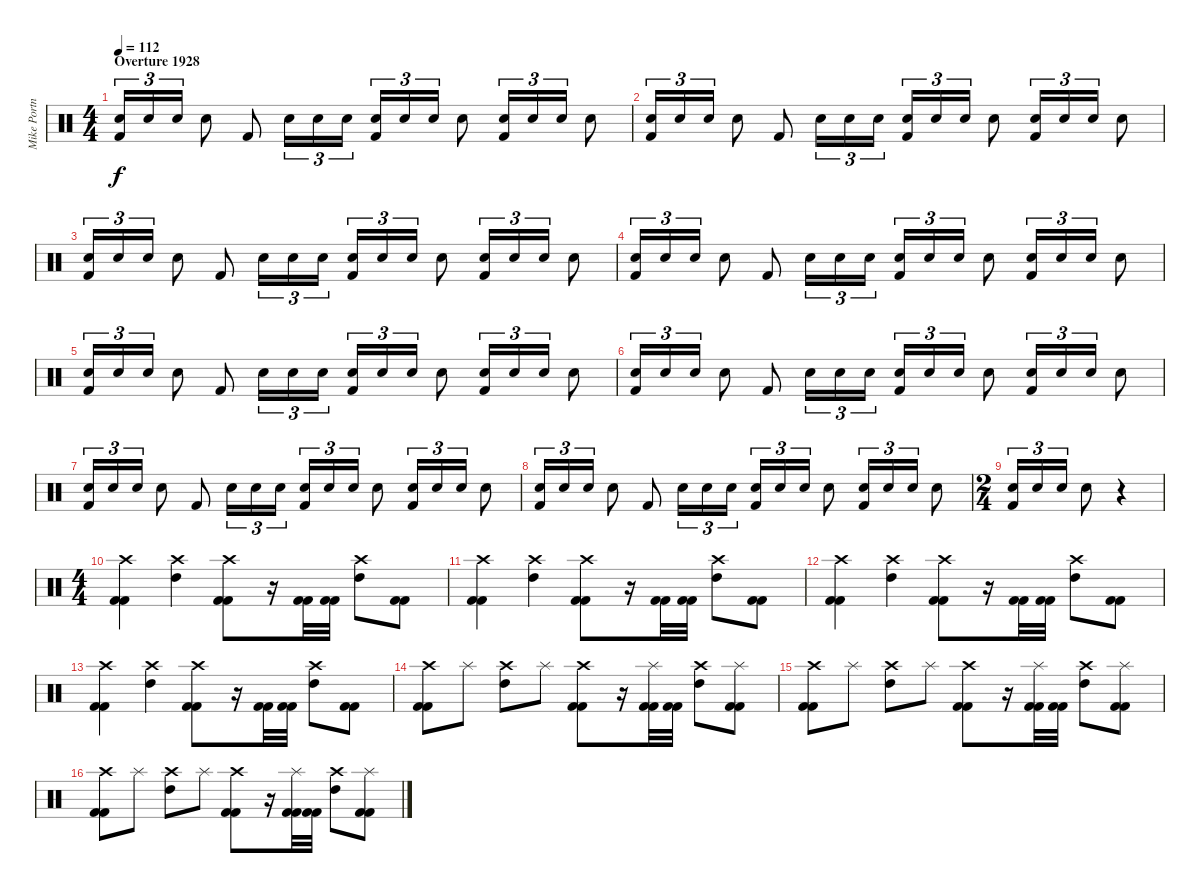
\track ("Mike Portnoy - Drum" "Mike Portn") {instrument percussion}
\staff {score}
\articulation defaults
\ts (4 4)
\section ("" "Overture 1928")
\tempo 112
\clef neutral
\ks c
("Snare (hit) 2" "Kick (hit) 2").16{tu (3 2) dy f} "Snare (hit) 2".16{tu (3 2)} "Snare (hit) 2".16{tu (3 2)} "Snare (hit) 2".8 "Kick (hit) 2".8 "Snare (hit) 2".16{tu (3 2)} "Snare (hit) 2".16{tu (3 2)} "Snare (hit) 2".16{tu (3 2)} ("Snare (hit) 2" "Kick (hit) 2").16{tu (3 2)} "Snare (hit) 2".16{tu (3 2)} "Snare (hit) 2".16{tu (3 2)} "Snare (hit) 2".8 ("Snare (hit) 2" "Kick (hit) 2").16{tu (3 2)} "Snare (hit) 2".16{tu (3 2)} "Snare (hit) 2".16{tu (3 2)} "Snare (hit) 2".8 |
("Snare (hit) 2" "Kick (hit) 2").16{tu (3 2)} "Snare (hit) 2".16{tu (3 2)} "Snare (hit) 2".16{tu (3 2)} "Snare (hit) 2".8 "Kick (hit) 2".8 "Snare (hit) 2".16{tu (3 2)} "Snare (hit) 2".16{tu (3 2)} "Snare (hit) 2".16{tu (3 2)} ("Snare (hit) 2" "Kick (hit) 2").16{tu (3 2)} "Snare (hit) 2".16{tu (3 2)} "Snare (hit) 2".16{tu (3 2)} "Snare (hit) 2".8 ("Snare (hit) 2" "Kick (hit) 2").16{tu (3 2)} "Snare (hit) 2".16{tu (3 2)} "Snare (hit) 2".16{tu (3 2)} "Snare (hit) 2".8 |
("Snare (hit) 2" "Kick (hit) 2").16{tu (3 2)} "Snare (hit) 2".16{tu (3 2)} "Snare (hit) 2".16{tu (3 2)} "Snare (hit) 2".8 "Kick (hit) 2".8 "Snare (hit) 2".16{tu (3 2)} "Snare (hit) 2".16{tu (3 2)} "Snare (hit) 2".16{tu (3 2)} ("Snare (hit) 2" "Kick (hit) 2").16{tu (3 2)} "Snare (hit) 2".16{tu (3 2)} "Snare (hit) 2".16{tu (3 2)} "Snare (hit) 2".8 ("Snare (hit) 2" "Kick (hit) 2").16{tu (3 2)} "Snare (hit) 2".16{tu (3 2)} "Snare (hit) 2".16{tu (3 2)} "Snare (hit) 2".8 |
("Snare (hit) 2" "Kick (hit) 2").16{tu (3 2)} "Snare (hit) 2".16{tu (3 2)} "Snare (hit) 2".16{tu (3 2)} "Snare (hit) 2".8 "Kick (hit) 2".8 "Snare (hit) 2".16{tu (3 2)} "Snare (hit) 2".16{tu (3 2)} "Snare (hit) 2".16{tu (3 2)} ("Snare (hit) 2" "Kick (hit) 2").16{tu (3 2)} "Snare (hit) 2".16{tu (3 2)} "Snare (hit) 2".16{tu (3 2)} "Snare (hit) 2".8 ("Snare (hit) 2" "Kick (hit) 2").16{tu (3 2)} "Snare (hit) 2".16{tu (3 2)} "Snare (hit) 2".16{tu (3 2)} "Snare (hit) 2".8 |
("Snare (hit) 2" "Kick (hit) 2").16{tu (3 2)} "Snare (hit) 2".16{tu (3 2)} "Snare (hit) 2".16{tu (3 2)} "Snare (hit) 2".8 "Kick (hit) 2".8 "Snare (hit) 2".16{tu (3 2)} "Snare (hit) 2".16{tu (3 2)} "Snare (hit) 2".16{tu (3 2)} ("Snare (hit) 2" "Kick (hit) 2").16{tu (3 2)} "Snare (hit) 2".16{tu (3 2)} "Snare (hit) 2".16{tu (3 2)} "Snare (hit) 2".8 ("Snare (hit) 2" "Kick (hit) 2").16{tu (3 2)} "Snare (hit) 2".16{tu (3 2)} "Snare (hit) 2".16{tu (3 2)} "Snare (hit) 2".8 |
("Snare (hit) 2" "Kick (hit) 2").16{tu (3 2)} "Snare (hit) 2".16{tu (3 2)} "Snare (hit) 2".16{tu (3 2)} "Snare (hit) 2".8 "Kick (hit) 2".8 "Snare (hit) 2".16{tu (3 2)} "Snare (hit) 2".16{tu (3 2)} "Snare (hit) 2".16{tu (3 2)} ("Snare (hit) 2" "Kick (hit) 2").16{tu (3 2)} "Snare (hit) 2".16{tu (3 2)} "Snare (hit) 2".16{tu (3 2)} "Snare (hit) 2".8 ("Snare (hit) 2" "Kick (hit) 2").16{tu (3 2)} "Snare (hit) 2".16{tu (3 2)} "Snare (hit) 2".16{tu (3 2)} "Snare (hit) 2".8 |
("Snare (hit) 2" "Kick (hit) 2").16{tu (3 2)} "Snare (hit) 2".16{tu (3 2)} "Snare (hit) 2".16{tu (3 2)} "Snare (hit) 2".8 "Kick (hit) 2".8 "Snare (hit) 2".16{tu (3 2)} "Snare (hit) 2".16{tu (3 2)} "Snare (hit) 2".16{tu (3 2)} ("Snare (hit) 2" "Kick (hit) 2").16{tu (3 2)} "Snare (hit) 2".16{tu (3 2)} "Snare (hit) 2".16{tu (3 2)} "Snare (hit) 2".8 ("Snare (hit) 2" "Kick (hit) 2").16{tu (3 2)} "Snare (hit) 2".16{tu (3 2)} "Snare (hit) 2".16{tu (3 2)} "Snare (hit) 2".8 |
("Snare (hit) 2" "Kick (hit) 2").16{tu (3 2)} "Snare (hit) 2".16{tu (3 2)} "Snare (hit) 2".16{tu (3 2)} "Snare (hit) 2".8 "Kick (hit) 2".8 "Snare (hit) 2".16{tu (3 2)} "Snare (hit) 2".16{tu (3 2)} "Snare (hit) 2".16{tu (3 2)} ("Snare (hit) 2" "Kick (hit) 2").16{tu (3 2)} "Snare (hit) 2".16{tu (3 2)} "Snare (hit) 2".16{tu (3 2)} "Snare (hit) 2".8 ("Snare (hit) 2" "Kick (hit) 2").16{tu (3 2)} "Snare (hit) 2".16{tu (3 2)} "Snare (hit) 2".16{tu (3 2)} "Snare (hit) 2".8 |
\ts (2 4)
("Snare (hit) 2" "Kick (hit) 2").16{tu (3 2)} "Snare (hit) 2".16{tu (3 2)} "Snare (hit) 2".16{tu (3 2)} "Snare (hit) 2".8 r.4 |
\ts (4 4)
("Crash high (hit)" "Kick (hit) 2" "Kick (hit) 2").4 ("Crash high (hit)" "High Tom (hit)").4 ("Crash high (hit)" "Kick (hit) 2" "Kick (hit) 2").8 r.16 ("Kick (hit) 2" "Kick (hit) 2").32 ("Kick (hit) 2" "Kick (hit) 2").32 ("Crash high (hit)" "High Tom (hit)").8 ("Kick (hit) 2" "Kick (hit) 2").8 |
("Crash high (hit)" "Kick (hit) 2" "Kick (hit) 2").4 ("Crash high (hit)" "High Tom (hit)").4 ("Crash high (hit)" "Kick (hit) 2" "Kick (hit) 2").8 r.16 ("Kick (hit) 2" "Kick (hit) 2").32 ("Kick (hit) 2" "Kick (hit) 2").32 ("Crash high (hit)" "High Tom (hit)").8 ("Kick (hit) 2" "Kick (hit) 2").8 |
("Crash high (hit)" "Kick (hit) 2" "Kick (hit) 2").4 ("Crash high (hit)" "High Tom (hit)").4 ("Crash high (hit)" "Kick (hit) 2" "Kick (hit) 2").8 r.16 ("Kick (hit) 2" "Kick (hit) 2").32 ("Kick (hit) 2" "Kick (hit) 2").32 ("Crash high (hit)" "High Tom (hit)").8 ("Kick (hit) 2" "Kick (hit) 2").8 |
("Crash high (hit)" "Kick (hit) 2" "Kick (hit) 2").4 ("Crash high (hit)" "High Tom (hit)").4 ("Crash high (hit)" "Kick (hit) 2" "Kick (hit) 2").8 r.16 ("Kick (hit) 2" "Kick (hit) 2").32 ("Kick (hit) 2" "Kick (hit) 2").32 ("Crash high (hit)" "High Tom (hit)").8 ("Kick (hit) 2" "Kick (hit) 2").8 |
("Crash high (hit)" "Kick (hit) 2" "Kick (hit) 2").8 "Splash (hit)".8 ("Crash high (hit)" "High Tom (hit)").8 "Splash (hit)".8 ("Crash high (hit)" "Kick (hit) 2" "Kick (hit) 2").8 r.16 ("Splash (hit)" "Kick (hit) 2" "Kick (hit) 2").32 ("Kick (hit) 2" "Kick (hit) 2").32 ("Crash high (hit)" "High Tom (hit)").8 ("Splash (hit)" "Kick (hit) 2" "Kick (hit) 2").8 |
("Crash high (hit)" "Kick (hit) 2" "Kick (hit) 2").8 "Splash (hit)".8 ("Crash high (hit)" "High Tom (hit)").8 "Splash (hit)".8 ("Crash high (hit)" "Kick (hit) 2" "Kick (hit) 2").8 r.16 ("Splash (hit)" "Kick (hit) 2" "Kick (hit) 2").32 ("Kick (hit) 2" "Kick (hit) 2").32 ("Crash high (hit)" "High Tom (hit)").8 ("Splash (hit)" "Kick (hit) 2" "Kick (hit) 2").8 |
("Crash high (hit)" "Kick (hit) 2" "Kick (hit) 2").8 "Splash (hit)".8 ("Crash high (hit)" "High Tom (hit)").8 "Splash (hit)".8 ("Crash high (hit)" "Kick (hit) 2" "Kick (hit) 2").8 r.16 ("Splash (hit)" "Kick (hit) 2" "Kick (hit) 2").32 ("Kick (hit) 2" "Kick (hit) 2").32 ("Crash high (hit)" "High Tom (hit)").8 ("Splash (hit)" "Kick (hit) 2" "Kick (hit) 2").8
